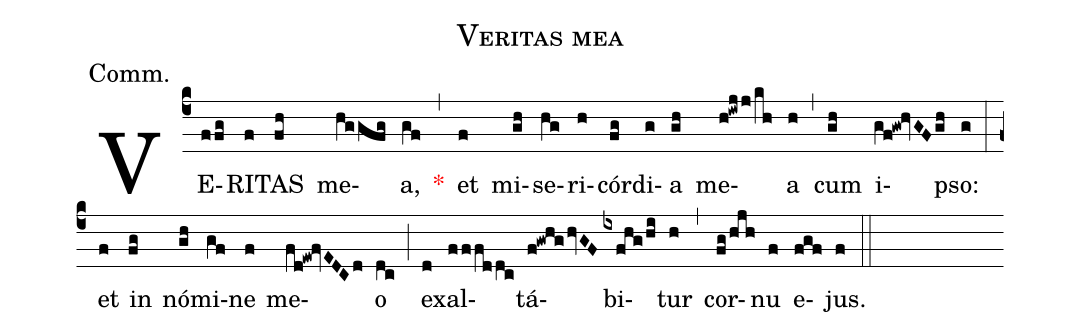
name:Veritas mea;
annotation:Comm.;
mode:VI.;
office-part:Communion;
%%
(c4) VE(ffg)RI(f)TAS(fh) me(hggfg)a,(gf) <v>\red{*}</v>(,) et(f) mi(gh)se(hg)ri(h)cór(fg)di(g)a(gh) me(h!iwjj/kh)a(h) (,) cum(gh) i(gf!gw!hvGFgh)pso:(g) (:) et(f) in(fg) nó(gh)mi(gf)ne(f) me(fd!ew!fvEDCd)o(dc) (;) ex(d)al(fffddc)tá(f!gwhghvGF)bi(ixfhg/hi)tur(h) (,) cor(fg/hjh)nu(f) e(fgf)jus.(f) (::)
